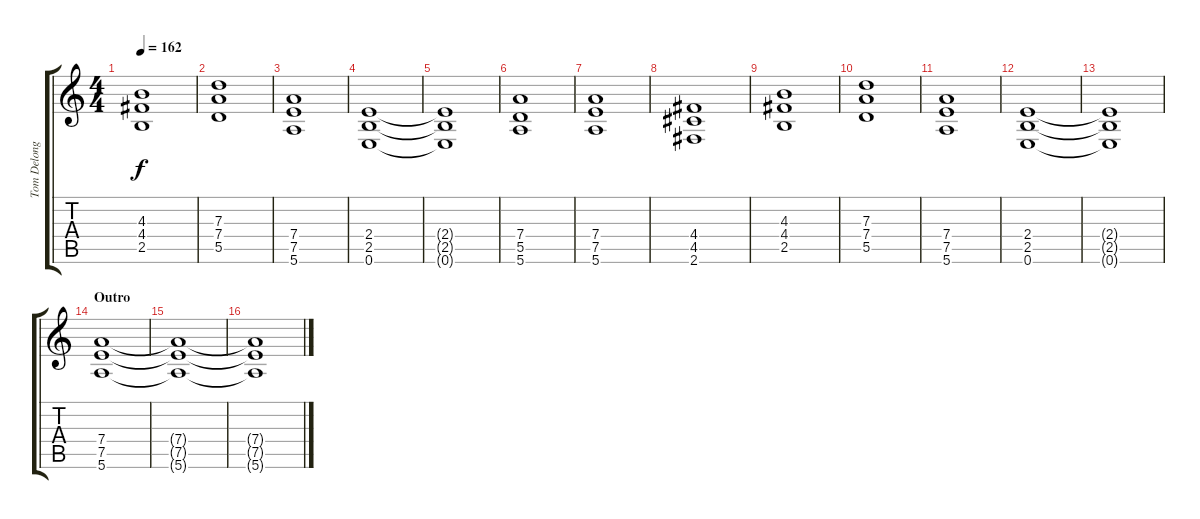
\track ("Tom Delonge - Vocals" "Tom Delong") {instrument distortionguitar}
\staff {score tabs}
\tuning (E4 B3 G3 D3 A2 E2) {hide}
\ts (4 4)
\tempo 162
\clef g2
\ks c
(4.3 4.4 2.5).1{dy f} |
(7.3 7.4 5.5).1 |
(7.4 7.5 5.6).1 |
(2.4 2.5 0.6).1 |
(2.4{t} 2.5{t} 0.6{t}).1 |
(7.4 5.5 5.6).1 |
(7.4 7.5 5.6).1 |
(4.4 4.5 2.6).1 |
(4.3 4.4 2.5).1 |
(7.3 7.4 5.5).1 |
(7.4 7.5 5.6).1 |
(2.4 2.5 0.6).1 |
(2.4{t} 2.5{t} 0.6{t}).1 |
\section ("" "Outro")
(7.4 7.5 5.6).1{volume 2} |
(7.4{t} 7.5{t} 5.6{t}).1 |
(7.4{t} 7.5{t} 5.6{t}).1
